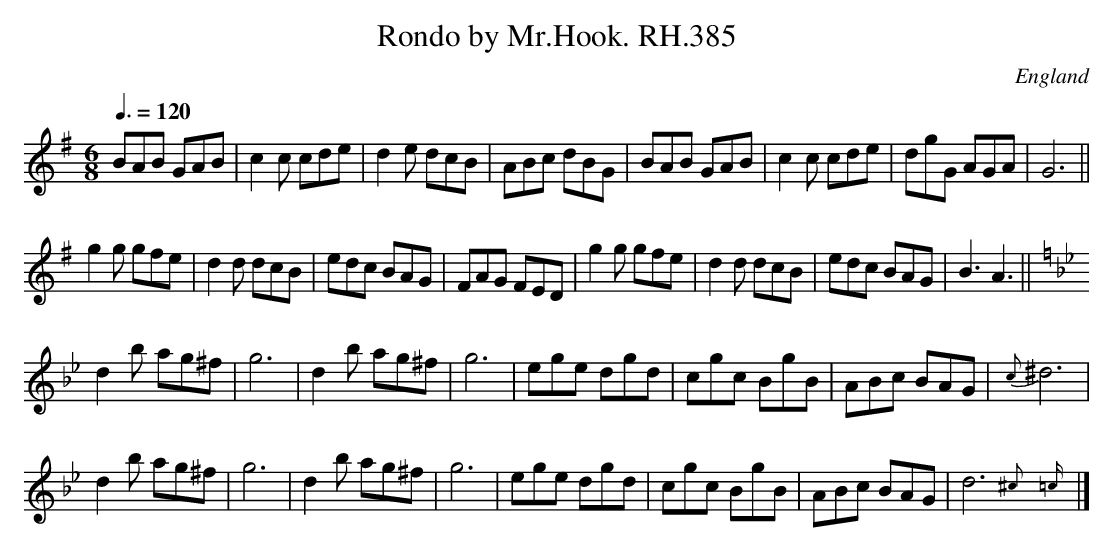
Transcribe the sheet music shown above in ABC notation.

X:1
T:Rondo by Mr.Hook. RH.385
O:England
M:6/8
L:1/8
Q:3/8=120
K:G
BAB GAB|c2c cde|d2e dcB|ABc dBG|\
BAB GAB|c2c cde|dgG AGA|G6||
g2g gfe|d2d dcB|edc BAG|FAG FED|\
g2g gfe|d2d dcB|edc BAG|B3 A3||
K:Bb
d2b ag^f|g6|d2b ag^f|g6|\
ege dgd|cgc BgB|ABc BAG|{c}^d6|
d2b ag^f|g6|d2b ag^f|g6|\
ege dgd|cgc BgB|ABc BAG|d6 {^c}{=c}|]
